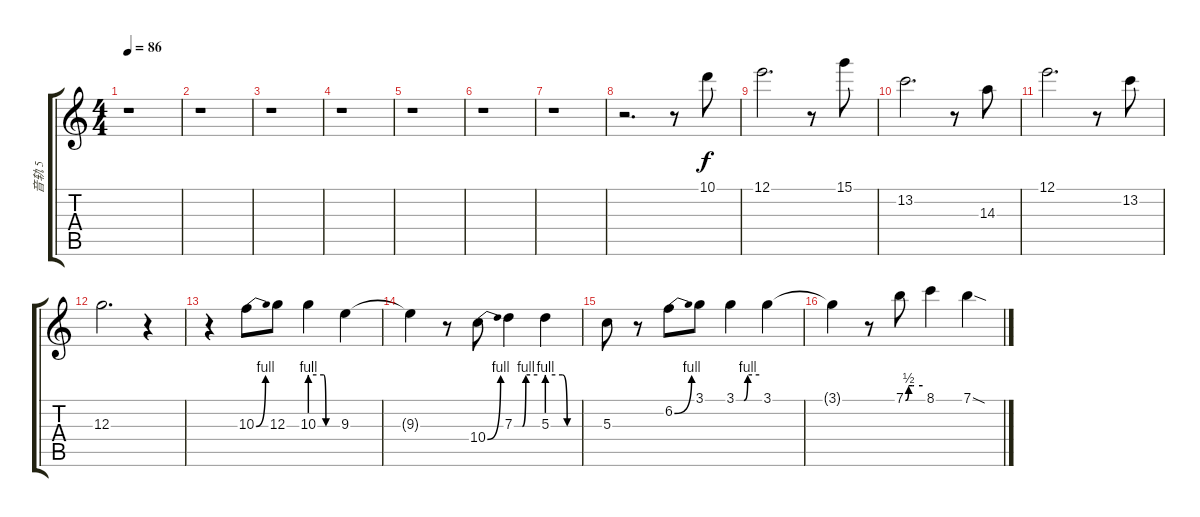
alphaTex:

\track ("音轨 5" "音轨 5") {instrument distortionguitar}
\staff {score tabs}
\tuning (E4 B3 G3 D3 A2 E2) {hide}
\ts (4 4)
\tempo 86
\clef g2
\ks c
r.1{dy f instrument distortionguitar} |
r.1 |
r.1 |
r.1 |
r.1 |
r.1 |
r.1 |
r.2{d txt ""} r.8 10.1.8 |
12.1.2{d} r.8 15.1.8 |
13.2.2{d} r.8 14.3.8 |
12.1.2{d} r.8 13.2.8 |
12.3.2{d} r.4 |
r.4 10.3{be (bend 0 0 60 4)}.8 12.3.8 10.3{be (custom 0 4 30 4 35 0 60 0)}.4 9.3.4 |
9.3{t}.4 r.8 10.4{be (bend 0 0 60 4)}.8 7.3{be (custom 0 0 21 0 30 4 60 4)}.4 5.3{be (custom 0 4 30 4 39 0 58 0 60 0)}.4 |
5.3.8 r.8 6.2{be (bend 0 0 60 4)}.8 3.1.8 3.1{be (custom 0 0 20 0 30 4 60 4)}.4 3.1.4 |
3.1{t}.4 r.8 7.1{be (custom 0 0 11 2 24 2 30 2 60 2)}.8 8.1.4 7.1{sod}.4
